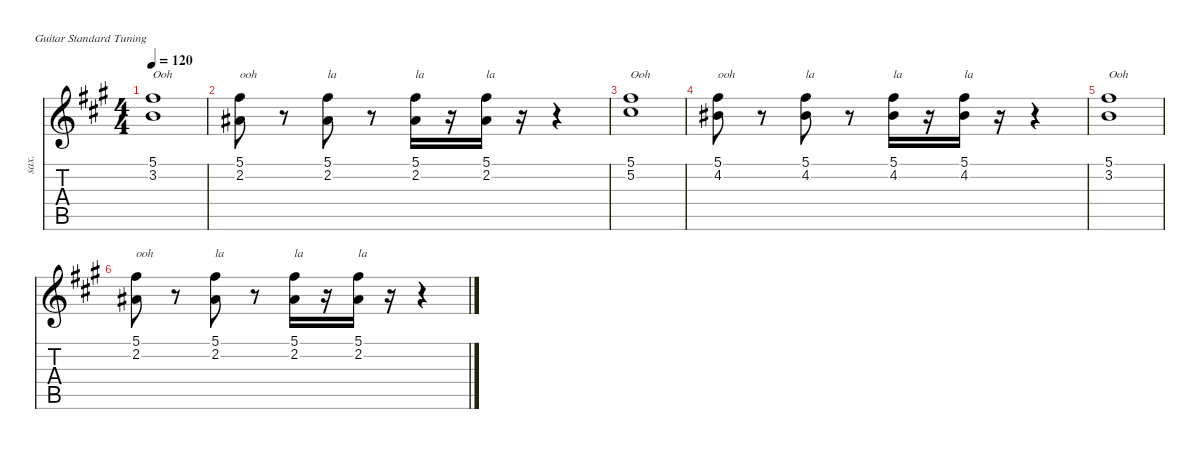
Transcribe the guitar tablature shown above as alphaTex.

\defaultSystemsLayout 4
\hideDynamics
\bracketExtendMode nobrackets
\otherSystemsTrackNameOrientation horizontal
\track ("Vocal - Paul" "sax.") {instrument altosax}
\staff {score tabs}
\tuning (E4 B3 G3 D3 A2 E2)
\displaytranspose 9
\ts (4 4)
\tempo 120
\clef g2
\ks a
(5.1{acc #} 3.2{acc forcenatural}).1{txt "Ooh" dy f beam Down} |
(5.1{acc #} 2.2{acc #}).8{txt "ooh" beam Down} r.8{beam Down} (5.1{acc #} 2.2{acc #}).8{txt "la" beam Down} r.8{beam Down} (5.1{acc #} 2.2{acc #}).16{txt "la" beam Down} r.16{beam Down} (5.1{acc #} 2.2{acc #}).16{txt "la" beam Down} r.16{beam Down} r.4{beam Down} |
(5.1{acc #} 5.2{acc #}).1{txt "Ooh" dy fff beam Down} |
(5.1{acc #} 4.2{acc #}).8{txt "ooh" dy f beam Down} r.8{beam Down} (5.1{acc #} 4.2{acc #}).8{txt "la" beam Down} r.8{beam Down} (5.1{acc #} 4.2{acc #}).16{txt "la" beam Down} r.16{beam Down} (5.1{acc #} 4.2{acc #}).16{txt "la" beam Down} r.16{beam Down} r.4{beam Down} |
(5.1{acc #} 3.2{acc forcenatural}).1{txt "Ooh" beam Down} |
(5.1{acc #} 2.2{acc #}).8{txt "ooh" beam Down} r.8{beam Down} (5.1{acc #} 2.2{acc #}).8{txt "la" beam Down} r.8{beam Down} (5.1{acc #} 2.2{acc #}).16{txt "la" beam Down} r.16{beam Down} (5.1{acc #} 2.2{acc #}).16{txt "la" beam Down} r.16{beam Down} r.4{beam Down}
